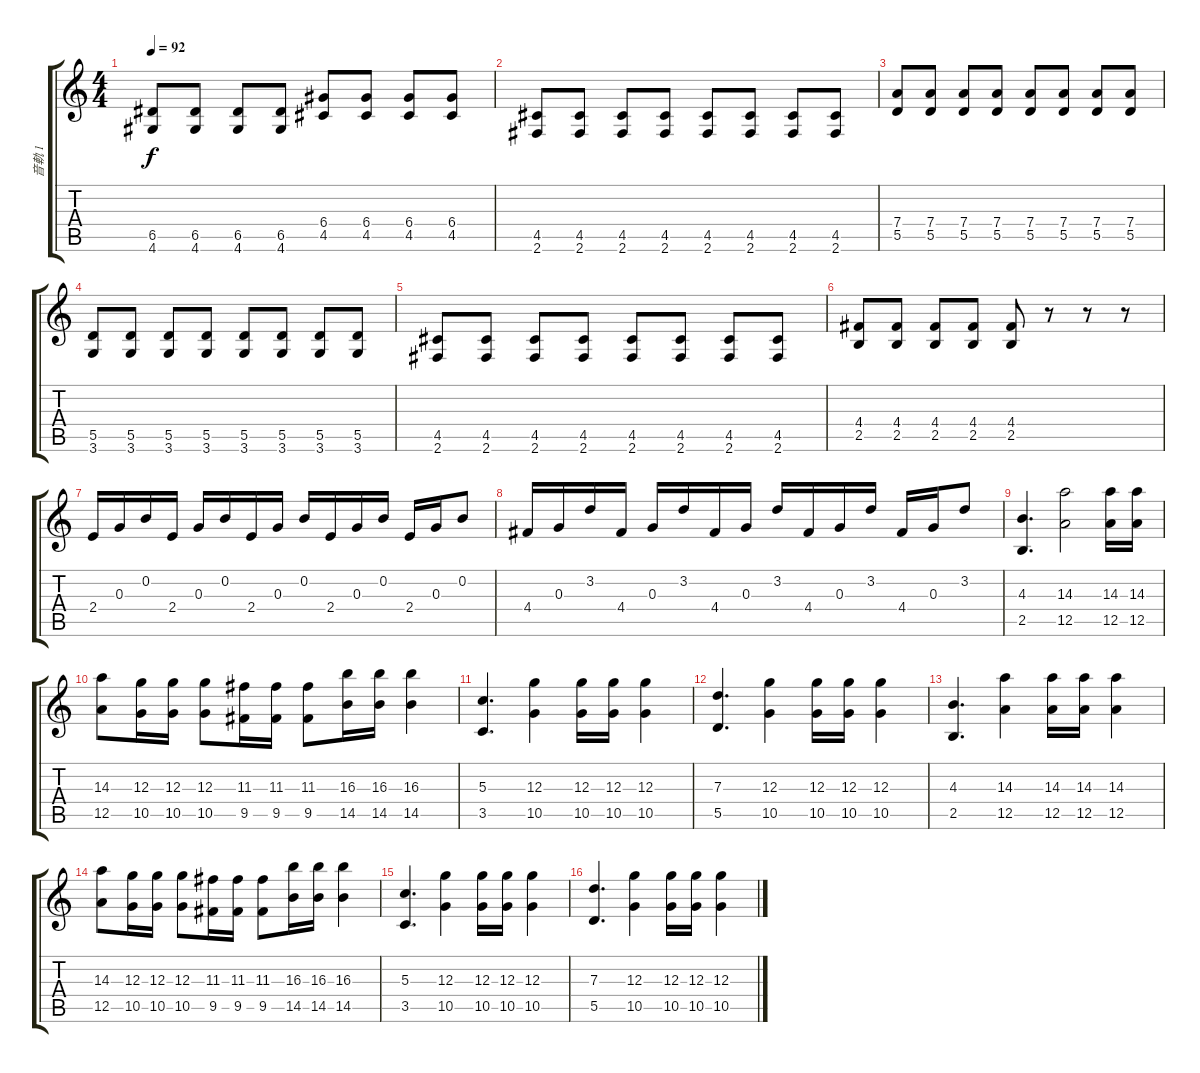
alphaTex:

\track ("音軌 1" "音軌 1") {instrument electricguitarjazz}
\staff {score tabs}
\tuning (E4 B3 G3 D3 A2 E2) {hide}
\ts (4 4)
\tempo 92
\clef g2
\ks c
(6.5 4.6).8{dy f} (6.5 4.6).8 (6.5 4.6).8 (6.5 4.6).8 (6.4 4.5).8 (6.4 4.5).8 (6.4 4.5).8 (6.4 4.5).8 |
(4.5 2.6).8 (4.5 2.6).8 (4.5 2.6).8 (4.5 2.6).8 (4.5 2.6).8 (4.5 2.6).8 (4.5 2.6).8 (4.5 2.6).8 |
(7.4 5.5).8 (7.4 5.5).8 (7.4 5.5).8 (7.4 5.5).8 (7.4 5.5).8 (7.4 5.5).8 (7.4 5.5).8 (7.4 5.5).8 |
(5.5 3.6).8 (5.5 3.6).8 (5.5 3.6).8 (5.5 3.6).8 (5.5 3.6).8 (5.5 3.6).8 (5.5 3.6).8 (5.5 3.6).8 |
(4.5 2.6).8 (4.5 2.6).8 (4.5 2.6).8 (4.5 2.6).8 (4.5 2.6).8 (4.5 2.6).8 (4.5 2.6).8 (4.5 2.6).8 |
(4.4 2.5).8 (4.4 2.5).8 (4.4 2.5).8 (4.4 2.5).8 (4.4 2.5).8 r.8 r.8 r.8 |
2.4.16{instrument electricguitarjazz} 0.3.16 0.2.16 2.4.16 0.3.16 0.2.16 2.4.16 0.3.16 0.2.16 2.4.16 0.3.16 0.2.16 2.4.16 0.3.16 0.2.8 |
4.4.16 0.3.16 3.2.16 4.4.16 0.3.16 3.2.16 4.4.16 0.3.16 3.2.16 4.4.16 0.3.16 3.2.16 4.4.16 0.3.16 3.2.8 |
(4.3 2.5).4{d instrument overdrivenguitar} (14.3 12.5).2 (14.3 12.5).16 (14.3 12.5).16 |
(14.3 12.5).8 (12.3 10.5).16 (12.3 10.5).16 (12.3 10.5).8 (11.3 9.5).16 (11.3 9.5).16 (11.3 9.5).8 (16.3 14.5).16 (16.3 14.5).16 (16.3 14.5).4 |
(5.3 3.5).4{d} (12.3 10.5).4 (12.3 10.5).16 (12.3 10.5).16 (12.3 10.5).4 |
(7.3 5.5).4{d} (12.3 10.5).4 (12.3 10.5).16 (12.3 10.5).16 (12.3 10.5).4 |
(4.3 2.5).4{d} (14.3 12.5).4 (14.3 12.5).16 (14.3 12.5).16 (14.3 12.5).4 |
(14.3 12.5).8 (12.3 10.5).16 (12.3 10.5).16 (12.3 10.5).8 (11.3 9.5).16 (11.3 9.5).16 (11.3 9.5).8 (16.3 14.5).16 (16.3 14.5).16 (16.3 14.5).4 |
(5.3 3.5).4{d} (12.3 10.5).4 (12.3 10.5).16 (12.3 10.5).16 (12.3 10.5).4 |
(7.3 5.5).4{d} (12.3 10.5).4 (12.3 10.5).16 (12.3 10.5).16 (12.3 10.5).4
